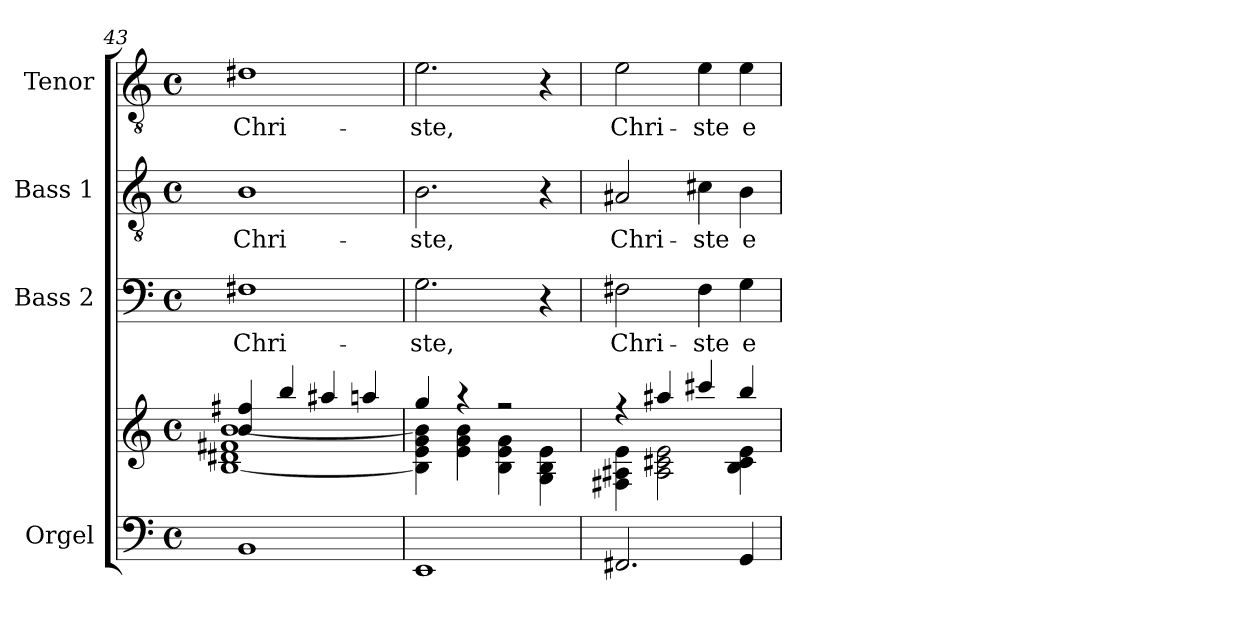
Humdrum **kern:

**kern	**kern	**kern	**text	**kern	**text	**kern	**text
*part4	*part4	*part3	*part3	*part2	*part2	*part1	*part1
*staff5	*staff4	*staff3	*staff3	*staff2	*staff2	*staff1	*staff1
*I"Orgel	*	*I"Bass 2	*	*I"Bass 1	*	*I"Tenor	*
*I'Org.	*	*I'B. 2	*	*I'B. 1	*	*I'T.	*
*clefF4	*clefG2	*clefF4	*	*clefGv2	*	*clefGv2	*
*k[]	*k[]	*k[]	*	*k[]	*	*k[]	*
*C:	*C:	*C:	*	*C:	*	*C:	*
*M4/4	*M4/4	*M4/4	*	*M4/4	*	*M4/4	*
*met(c)	*met(c)	*met(c)	*	*met(c)	*	*met(c)	*
=43	=43	=43	=43	=43	=43	=43	=43
*	*^	*	*	*	*	*	*
!	!	!	!	!LO:LY:b	!	!LO:LY:b	!	!LO:LY:b
1BB	4b/ 4ff#X/	[<1B 1d#X 1f#X [<1b	1F#X	Chri-	1B	Chri-	1d#X	Chri-
.	4bb/	.	.	.	.	.	.	.
.	4aa#X/	.	.	.	.	.	.	.
.	4aan/	.	.	.	.	.	.	.
=44	=44	=44	=44	=44	=44	=44	=44	=44
!	!	!	!	!LO:LY:b	!	!LO:LY:b	!	!LO:LY:b
1EE	4gg/	4B\] 4e\ 4g\ 4b\]	2.G\	-ste,	2.B\	-ste,	2.e\	-ste,
.	4raa	4e\ 4g\ 4b\	.	.	.	.	.	.
.	2rff	4B\ 4e\ 4g\	.	.	.	.	.	.
.	.	4G\ 4B\ 4e\	4r	.	4r	.	4r	.
=45	=45	=45	=45	=45	=45	=45	=45	=45
!	!	!	!	!LO:LY:b	!	!LO:LY:b	!	!LO:LY:b
2.FF#X/	4ree	4F#X\ 4A#X\ 4e\	2F#X\	Chri-	2A#X/	Chri-	2e\	Chri-
.	4aa#X/	2A#\ 2c#X\ 2e\	.	.	.	.	.	.
!	!	!	!	!LO:LY:b	!	!LO:LY:b	!	!LO:LY:b
.	4ccc#X/	.	4F#\	-ste	4c#X\	-ste	4e\	-ste
!	!	!	!	!LO:LY:b	!	!LO:LY:b	!	!LO:LY:b
4GG/	4bb/	4B\ 4c#\ 4e\	4G\	e-	4B\	e-	4e\	e-
*	*v	*v	*	*	*	*	*	*
=	=	=	=	=	=	=	=
*-	*-	*-	*-	*-	*-	*-	*-
